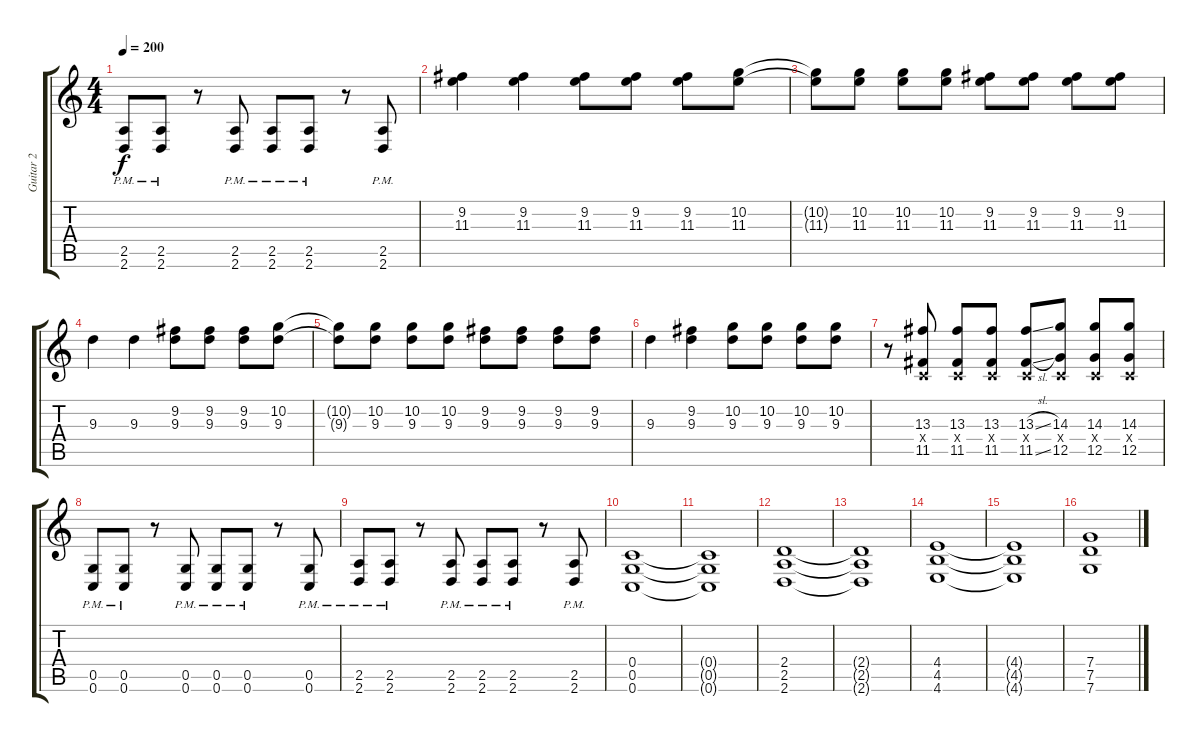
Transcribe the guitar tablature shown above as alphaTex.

\track ("Guitar 2" "Guitar 2") {instrument distortionguitar}
\staff {score tabs}
\tuning (D4 A3 F3 C3 G2 C2) {hide}
\ts (4 4)
\tempo 200
\clef g2
\ks c
(2.5{pm} 2.6{pm}).8{dy f} (2.5{pm} 2.6{pm}).8 r.8 (2.5{pm} 2.6{pm}).8 (2.5{pm} 2.6{pm}).8 (2.5{pm} 2.6{pm}).8 r.8 (2.5{pm} 2.6{pm}).8 |
(9.2 11.3).4 (9.2 11.3).4 (9.2 11.3).8 (9.2 11.3).8 (9.2 11.3).8 (10.2 11.3).8 |
(10.2{t} 11.3{t}).8 (10.2 11.3).8 (10.2 11.3).8 (10.2 11.3).8 (9.2 11.3).8 (9.2 11.3).8 (9.2 11.3).8 (9.2 11.3).8 |
9.3.4 9.3.4 (9.2 9.3).8 (9.2 9.3).8 (9.2 9.3).8 (10.2 9.3).8 |
(10.2{t} 9.3{t}).8 (10.2 9.3).8 (10.2 9.3).8 (10.2 9.3).8 (9.2 9.3).8 (9.2 9.3).8 (9.2 9.3).8 (9.2 9.3).8 |
9.3.4 (9.2 9.3).4 (10.2 9.3).8 (10.2 9.3).8 (10.2 9.3).8 (10.2 9.3).8 |
r.8 (13.3 0.4{x} 11.5).8 (13.3 0.4{x} 11.5).8 (13.3 0.4{x} 11.5).8 (13.3{sl} 0.4{x} 11.5{sl}).8 (14.3 0.4{x} 12.5).8 (14.3 0.4{x} 12.5).8 (14.3 0.4{x} 12.5).8 |
(0.5{pm} 0.6{pm}).8 (0.5{pm} 0.6{pm}).8 r.8 (0.5{pm} 0.6{pm}).8 (0.5{pm} 0.6{pm}).8 (0.5{pm} 0.6{pm}).8 r.8 (0.5{pm} 0.6{pm}).8 |
(2.5{pm} 2.6{pm}).8 (2.5{pm} 2.6{pm}).8 r.8 (2.5{pm} 2.6{pm}).8 (2.5{pm} 2.6{pm}).8 (2.5{pm} 2.6{pm}).8 r.8 (2.5{pm} 2.6{pm}).8 |
(0.4 0.5 0.6).1 |
(0.4{t} 0.5{t} 0.6{t}).1 |
(2.4 2.5 2.6).1 |
(2.4{t} 2.5{t} 2.6{t}).1 |
(4.4 4.5 4.6).1 |
(4.4{t} 4.5{t} 4.6{t}).1 |
(7.4 7.5 7.6).1
